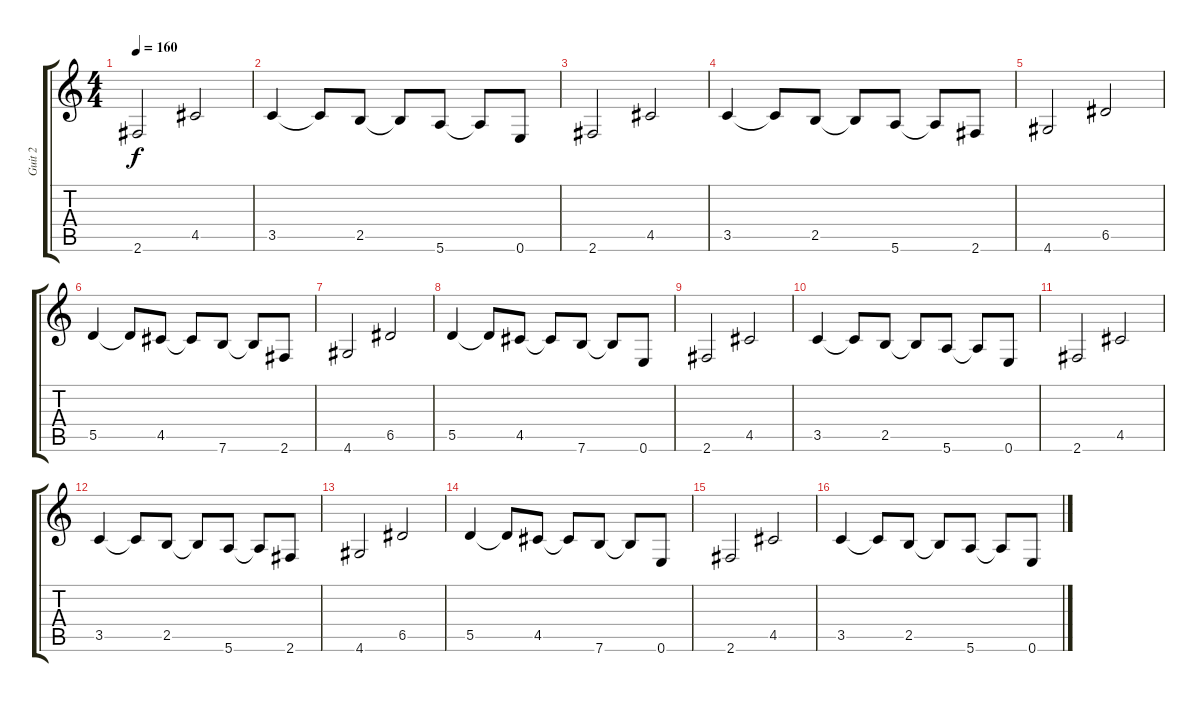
\track ("Guit 2" "Guit 2") {instrument distortionguitar}
\staff {score tabs}
\tuning (E4 B3 G3 D3 A2 E2) {hide}
\ts (4 4)
\tempo 160
\clef g2
\ks c
2.6.2{dy f} 4.5.2 |
3.5.4 3.5{t}.8 2.5.8 2.5{t}.8 5.6.8 5.6{t}.8 0.6.8 |
2.6.2 4.5.2 |
3.5.4 3.5{t}.8 2.5.8 2.5{t}.8 5.6.8 5.6{t}.8 2.6.8 |
4.6.2 6.5.2 |
5.5.4 5.5{t}.8 4.5.8 4.5{t}.8 7.6.8 7.6{t}.8 2.6.8 |
4.6.2 6.5.2 |
5.5.4 5.5{t}.8 4.5.8 4.5{t}.8 7.6.8 7.6{t}.8 0.6.8 |
2.6.2 4.5.2 |
3.5.4 3.5{t}.8 2.5.8 2.5{t}.8 5.6.8 5.6{t}.8 0.6.8 |
2.6.2 4.5.2 |
3.5.4 3.5{t}.8 2.5.8 2.5{t}.8 5.6.8 5.6{t}.8 2.6.8 |
4.6.2 6.5.2 |
5.5.4 5.5{t}.8 4.5.8 4.5{t}.8 7.6.8 7.6{t}.8 0.6.8 |
2.6.2 4.5.2 |
3.5.4 3.5{t}.8 2.5.8 2.5{t}.8 5.6.8 5.6{t}.8 0.6.8
